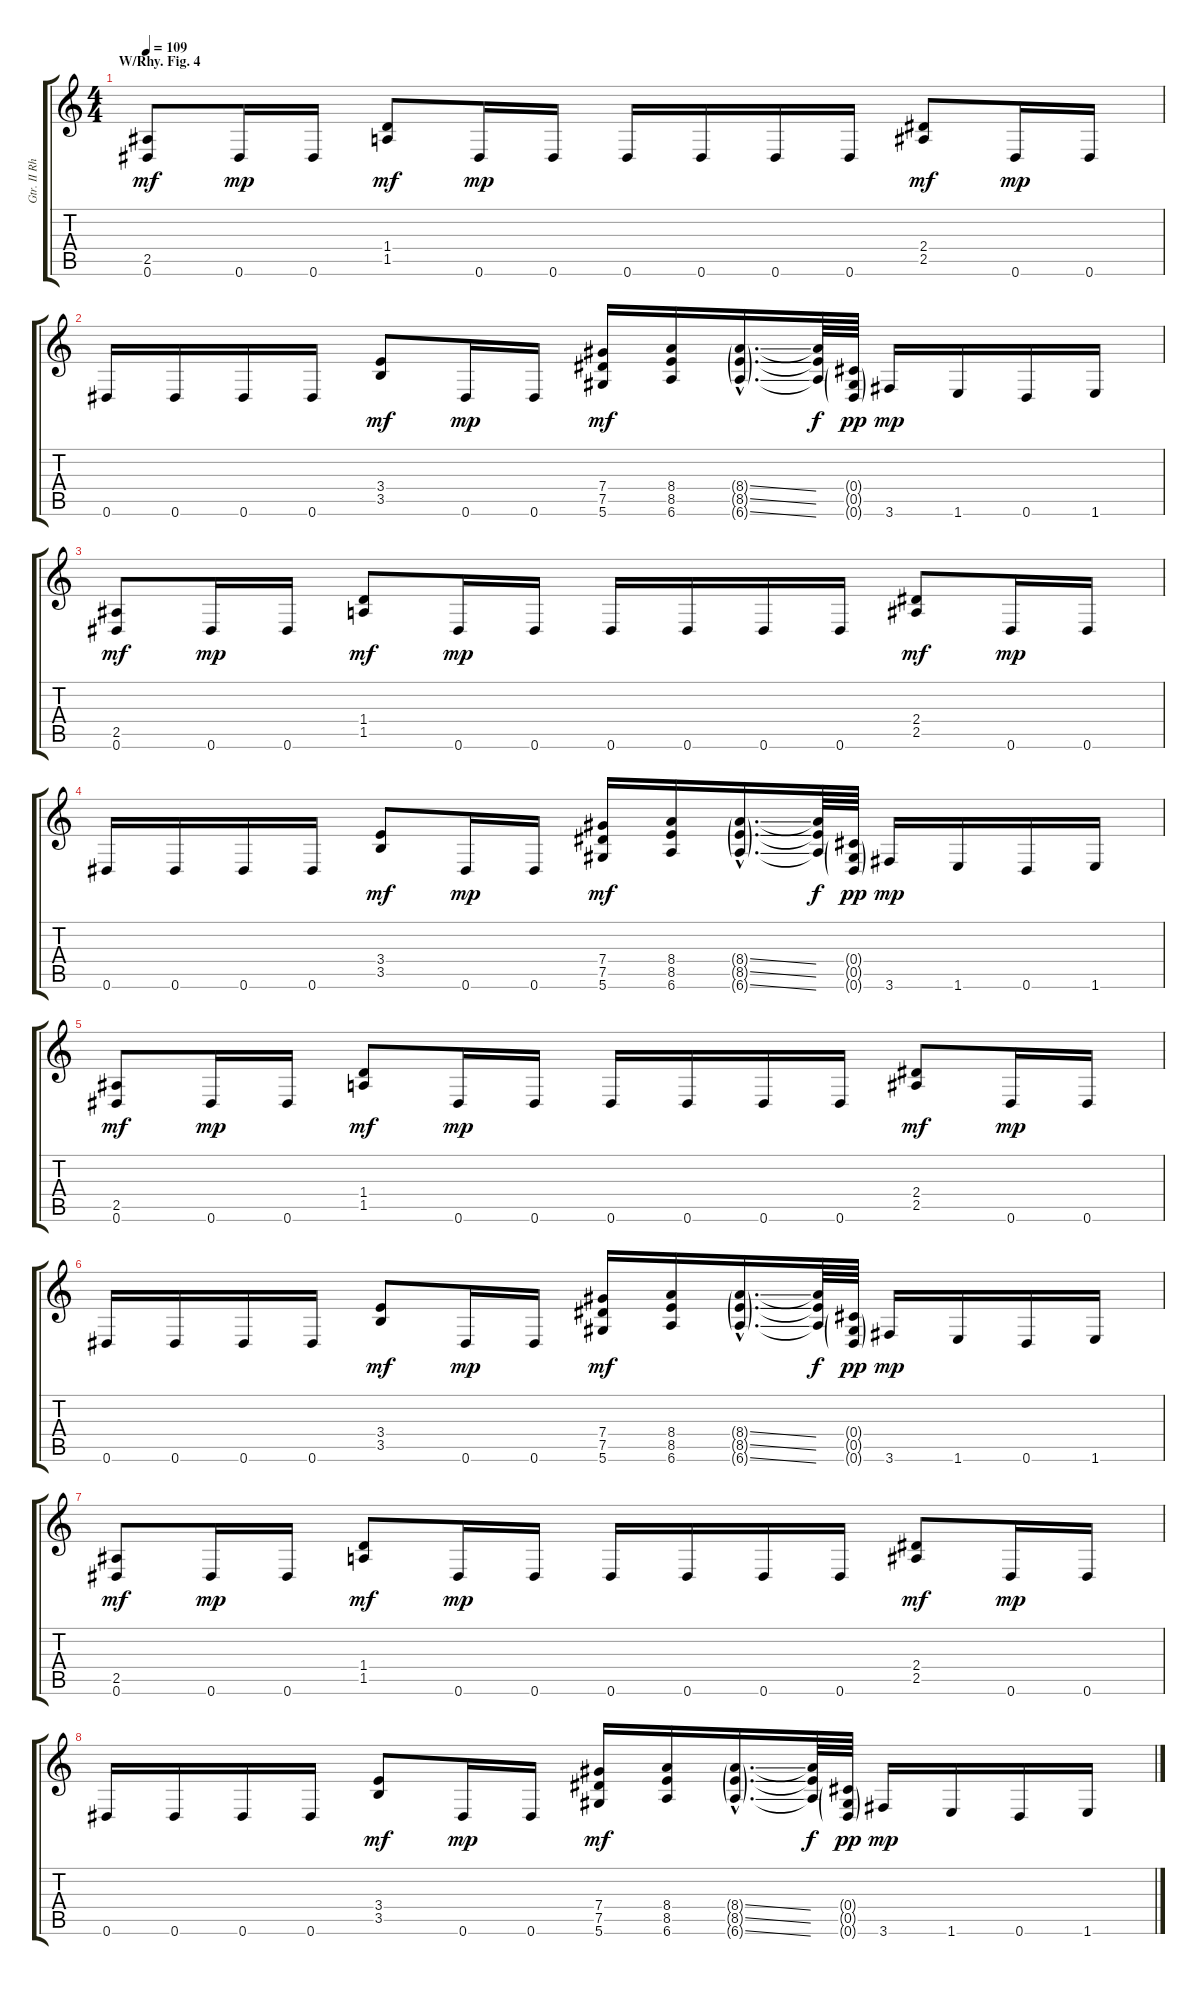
\track ("Gtr. II Rhytm" "Gtr. II Rh") {instrument overdrivenguitar}
\staff {score tabs}
\tuning (Eb4 Bb3 Gb3 Db3 Ab2 Eb2) {hide}
\ts (4 4)
\section ("" "W/Rhy. Fig. 4")
\tempo 109
\clef g2
\ks c
(2.5 0.6).8{dy mf} 0.6.16{dy mp} 0.6.16 (1.4 1.5).8{dy mf} 0.6.16{dy mp} 0.6.16 0.6.16 0.6.16 0.6.16 0.6.16 (2.4 2.5).8{dy mf} 0.6.16{dy mp} 0.6.16 |
0.6.16 0.6.16 0.6.16 0.6.16 (3.4 3.5).8{dy mf} 0.6.16{dy mp} 0.6.16 (7.4 7.5 5.6).16{dy mf} (8.4 8.5 6.6).16 (8.4{ss g hac} 8.5{ss g hac} 6.6{ss g hac}).16{d} (8.4{t} 8.5{t} 6.6{t}).64{dy f} (0.4{g} 0.5{g} 0.6{g}).64{dy pp} 3.6.16{dy mp} 1.6.16 0.6.16 1.6.16 |
(2.5 0.6).8{dy mf} 0.6.16{dy mp} 0.6.16 (1.4 1.5).8{dy mf} 0.6.16{dy mp} 0.6.16 0.6.16 0.6.16 0.6.16 0.6.16 (2.4 2.5).8{dy mf} 0.6.16{dy mp} 0.6.16 |
0.6.16 0.6.16 0.6.16 0.6.16 (3.4 3.5).8{dy mf} 0.6.16{dy mp} 0.6.16 (7.4 7.5 5.6).16{dy mf} (8.4 8.5 6.6).16 (8.4{ss g hac} 8.5{ss g hac} 6.6{ss g hac}).16{d} (8.4{t} 8.5{t} 6.6{t}).64{dy f} (0.4{g} 0.5{g} 0.6{g}).64{dy pp} 3.6.16{dy mp} 1.6.16 0.6.16 1.6.16 |
(2.5 0.6).8{dy mf} 0.6.16{dy mp} 0.6.16 (1.4 1.5).8{dy mf} 0.6.16{dy mp} 0.6.16 0.6.16 0.6.16 0.6.16 0.6.16 (2.4 2.5).8{dy mf} 0.6.16{dy mp} 0.6.16 |
0.6.16 0.6.16 0.6.16 0.6.16 (3.4 3.5).8{dy mf} 0.6.16{dy mp} 0.6.16 (7.4 7.5 5.6).16{dy mf} (8.4 8.5 6.6).16 (8.4{ss g hac} 8.5{ss g hac} 6.6{ss g hac}).16{d} (8.4{t} 8.5{t} 6.6{t}).64{dy f} (0.4{g} 0.5{g} 0.6{g}).64{dy pp} 3.6.16{dy mp} 1.6.16 0.6.16 1.6.16 |
(2.5 0.6).8{dy mf} 0.6.16{dy mp} 0.6.16 (1.4 1.5).8{dy mf} 0.6.16{dy mp} 0.6.16 0.6.16 0.6.16 0.6.16 0.6.16 (2.4 2.5).8{dy mf} 0.6.16{dy mp} 0.6.16 |
0.6.16 0.6.16 0.6.16 0.6.16 (3.4 3.5).8{dy mf} 0.6.16{dy mp} 0.6.16 (7.4 7.5 5.6).16{dy mf} (8.4 8.5 6.6).16 (8.4{ss g hac} 8.5{ss g hac} 6.6{ss g hac}).16{d} (8.4{t} 8.5{t} 6.6{t}).64{dy f} (0.4{g} 0.5{g} 0.6{g}).64{dy pp} 3.6.16{dy mp} 1.6.16 0.6.16 1.6.16
